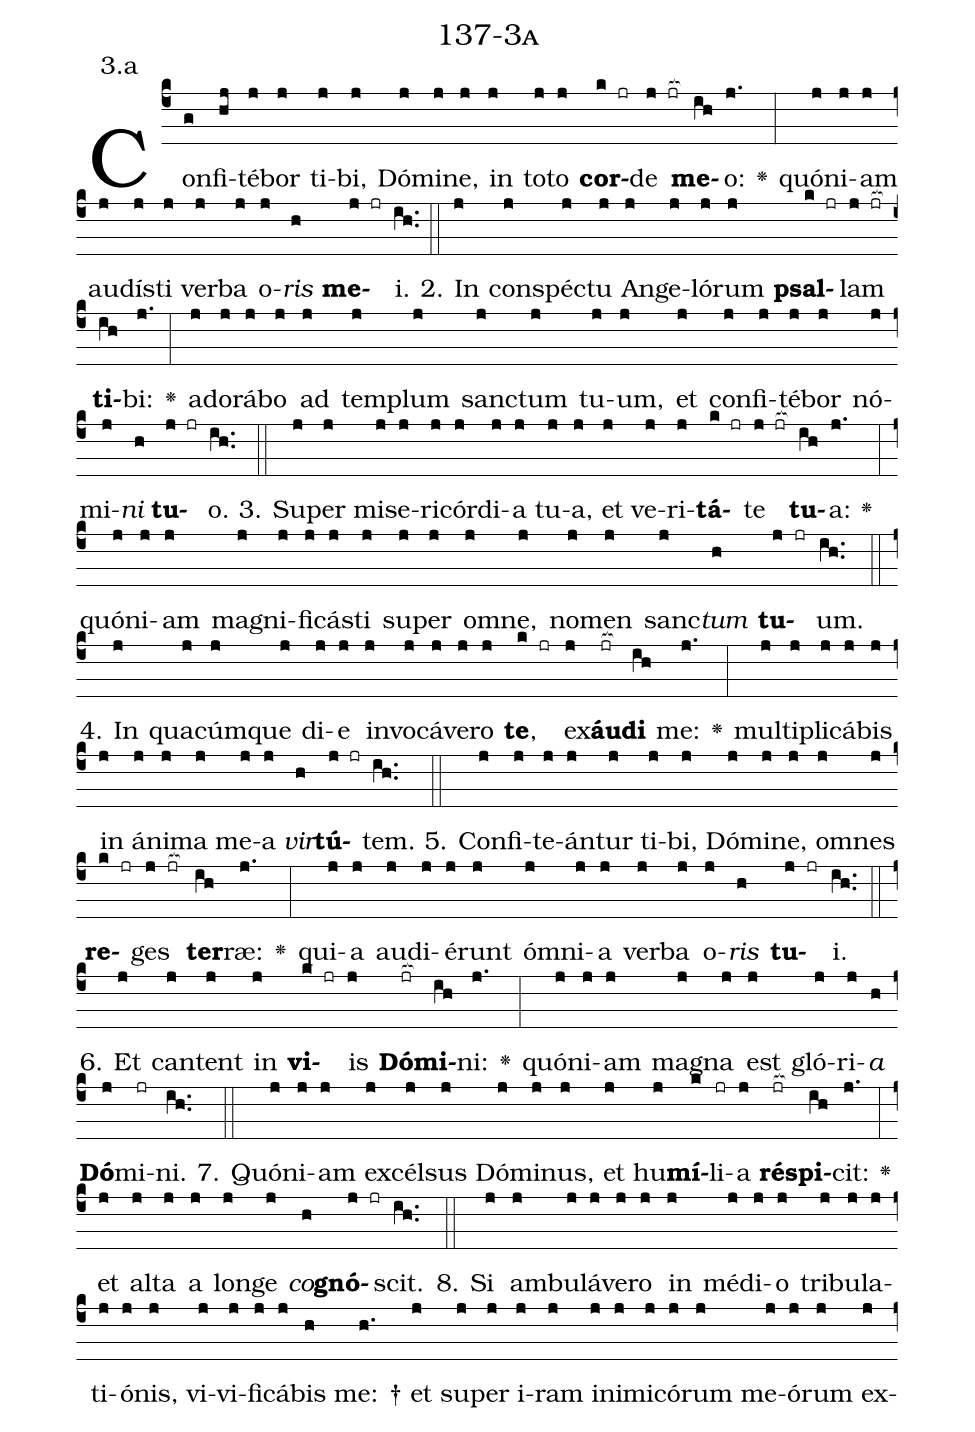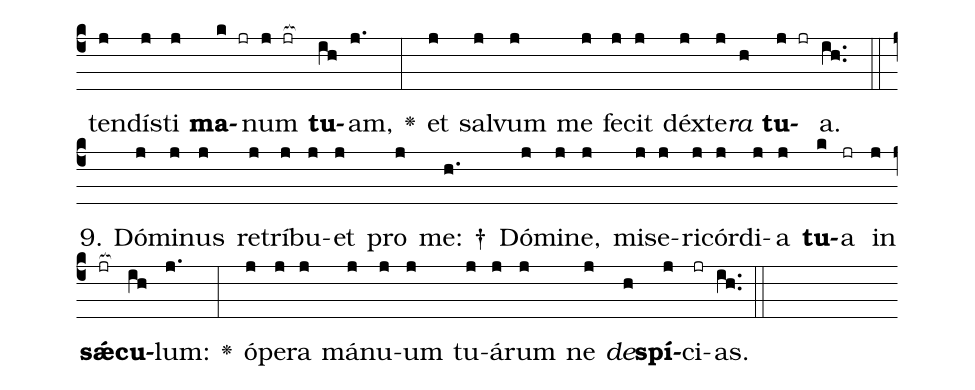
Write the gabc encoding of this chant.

name: 137-3a;
annotation: 3.a;
%%
(c4)Con(g)fi(hj)té(j)bor(j) ti(j)bi,(j) Dó(j)mi(j)ne,(j) in(j) to(j)to(j) <b>cor</b>(k jr)de(j jr[ocb:1{]) <b>me</b>(ih[ocb:0}])o:(j.) <v>\greheightstar</v>(:) quón(j)i(j)am(j) au(j)dís(j)ti(j) ver(j)ba(j) o(j)<i>ris</i>(h) <b>me</b>(j jr)i.(ih..) (::)
2. In(j) con(j)spéc(j)tu(j) An(j)ge(j)ló(j)rum(j) <b>psal</b>(k jr)lam(j jr[ocb:1{]) <b>ti</b>(ih[ocb:0}])bi:(j.) <v>\greheightstar</v>(:) ad(j)o(j)rá(j)bo(j) ad(j) tem(j)plum(j) sanc(j)tum(j) tu(j)um,(j) et(j) con(j)fi(j)té(j)bor(j) nó(j)mi(j)<i>ni</i>(h) <b>tu</b>(j jr)o.(ih..) (::)
3. Su(j)per(j) mi(j)se(j)ri(j)cór(j)di(j)a(j) tu(j)a,(j) et(j) ve(j)ri(j)<b>tá</b>(k jr)te(j jr[ocb:1{]) <b>tu</b>(ih[ocb:0}])a:(j.) <v>\greheightstar</v>(:) quón(j)i(j)am(j) ma(j)gni(j)fi(j)cás(j)ti(j) su(j)per(j) om(j)ne,(j) no(j)men(j) sanc(j)<i>tum</i>(h) <b>tu</b>(j jr)um.(ih..) (::)
4. In(j) qua(j)cúm(j)que(j) di(j)e(j) in(j)vo(j)cá(j)ve(j)ro(j) <b>te</b>,(k jr) ex(j)<b>áu</b>(jr[ocb:1{])<b>di</b>(ih[ocb:0}]) me:(j.) <v>\greheightstar</v>(:) mul(j)ti(j)pli(j)cá(j)bis(j) in(j) á(j)ni(j)ma(j) me(j)a(j) <i>vir</i>(h)<b>tú</b>(j jr)tem.(ih..) (::)
5. Con(j)fi(j)te(j)án(j)tur(j) ti(j)bi,(j) Dó(j)mi(j)ne,(j) om(j)nes(j) <b>re</b>(k jr)ges(j jr[ocb:1{]) <b>ter</b>(ih[ocb:0}])ræ:(j.) <v>\greheightstar</v>(:) qui(j)a(j) au(j)di(j)é(j)runt(j) óm(j)ni(j)a(j) ver(j)ba(j) o(j)<i>ris</i>(h) <b>tu</b>(j jr)i.(ih..) (::)
6. Et(j) can(j)tent(j) in(j) <b>vi</b>(k jr)is(j) <b>Dó</b>(jr[ocb:1{])<b>mi</b>(ih[ocb:0}])ni:(j.) <v>\greheightstar</v>(:) quón(j)i(j)am(j) ma(j)gna(j) est(j) gló(j)ri(j)<i>a</i>(h) <b>Dó</b>(j)mi(jr)ni.(ih..) (::)
7. Quón(j)i(j)am(j) ex(j)cél(j)sus(j) Dó(j)mi(j)nus,(j) et(j) hu(j)<b>mí</b>(k)li(jr)a(j) <b>ré</b>(jr[ocb:1{])<b>spi</b>(ih[ocb:0}])cit:(j.) <v>\greheightstar</v>(:) et(j) al(j)ta(j) a(j) lon(j)ge(j) <i>co</i>(h)<b>gnó</b>(j jr)scit.(ih..) (::)
8. Si(j) am(j)bu(j)lá(j)ve(j)ro(j) in(j) mé(j)di(j)o(j) tri(j)bu(j)la(j)ti(j)ó(j)nis,(j) vi(j)vi(j)fi(j)cá(j)bis(h) me: †(h.) et(j) su(j)per(j) i(j)ram(j) in(j)i(j)mi(j)có(j)rum(j) me(j)ó(j)rum(j) ex(j)ten(j)dís(j)ti(j) <b>ma</b>(k jr)num(j jr[ocb:1{]) <b>tu</b>(ih[ocb:0}])am,(j.) <v>\greheightstar</v>(:) et(j) sal(j)vum(j) me(j) fe(j)cit(j) déx(j)te(j)<i>ra</i>(h) <b>tu</b>(j jr)a.(ih..) (::)
9. Dó(j)mi(j)nus(j) re(j)trí(j)bu(j)et(j) pro(j) me: †(h.) Dó(j)mi(j)ne,(j) mi(j)se(j)ri(j)cór(j)di(j)a(j) <b>tu</b>(k)a(jr) in(j) <b>sǽ</b>(jr[ocb:1{])<b>cu</b>(ih[ocb:0}])lum:(j.) <v>\greheightstar</v>(:) ó(j)pe(j)ra(j) má(j)nu(j)um(j) tu(j)á(j)rum(j) ne(j) <i>de</i>(h)<b>spí</b>(j)ci(jr)as.(ih..) (::)
